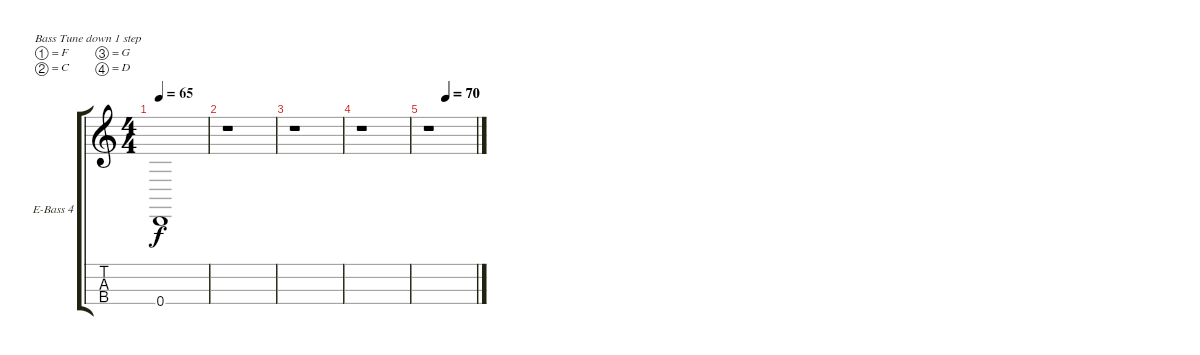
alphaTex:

\bracketExtendMode groupsimilarinstruments
\firstSystemTrackNameOrientation horizontal
\otherSystemsTrackNameOrientation horizontal
\track ("Bass (4 string)" "E-Bass 4") {instrument electricbassfinger}
\staff {score tabs}
\tuning (F2 C2 G1 D1)
\ts (4 4)
\tempo 65
\clef g2
\scale
0.333333
\ks c
0.4{t}.1{dy f} |
\scale
0.333333 r.1 |
\scale
0.333333 r.1 |
r.1 |
\tempo (70 0.3749)
\tempo (70 0.375)
r.1
